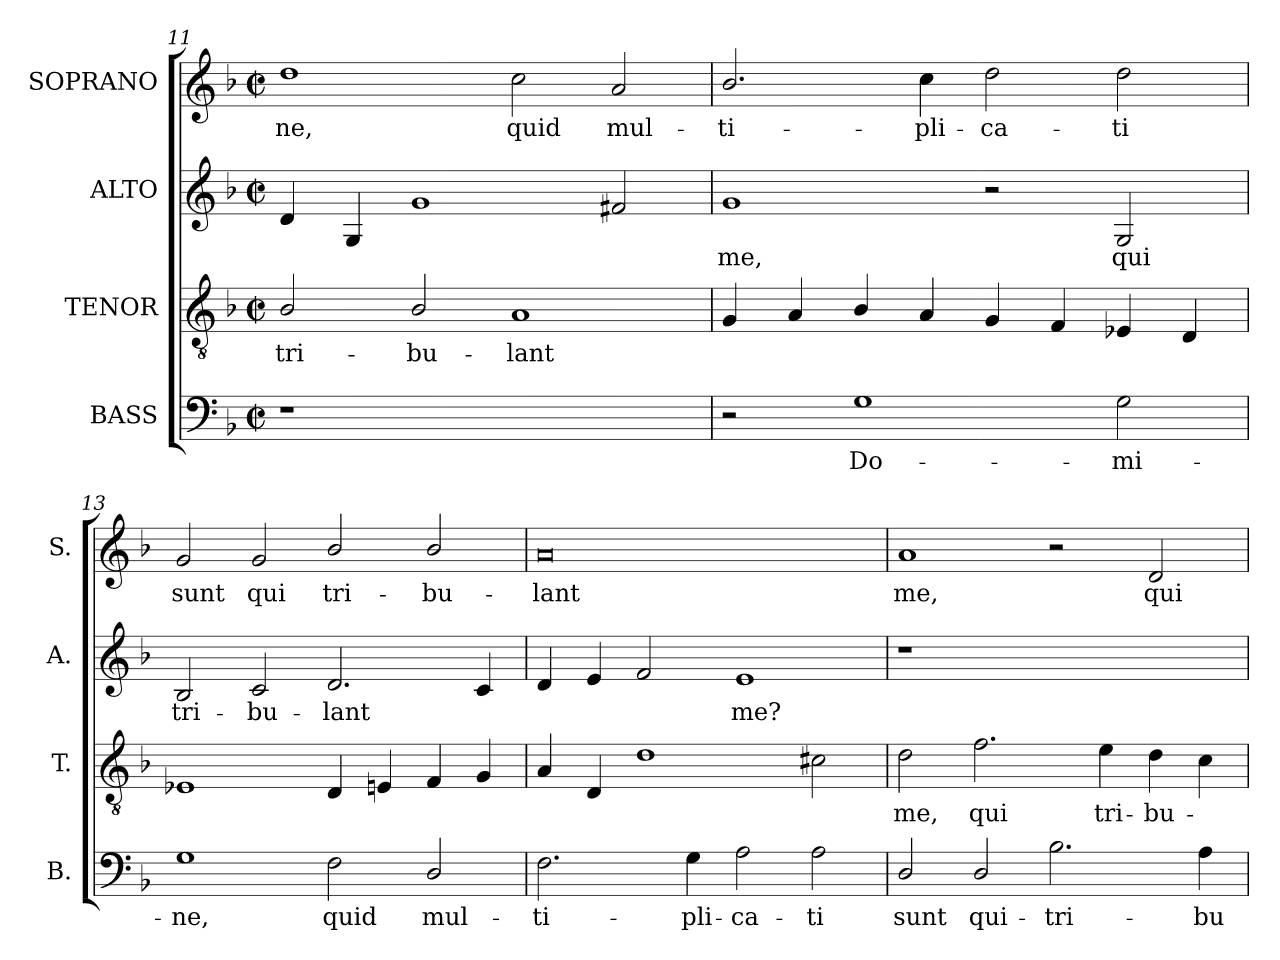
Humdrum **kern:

**kern	**text	**kern	**text	**kern	**text	**kern	**text
*part4	*part4	*part3	*part3	*part2	*part2	*part1	*part1
*staff4	*staff4	*staff3	*staff3	*staff2	*staff2	*staff1	*staff1
*I"BASS	*	*I"TENOR	*	*I"ALTO	*	*I"SOPRANO	*
*I'B.	*	*I'T.	*	*I'A.	*	*I'S.	*
!!LO:LB:g=z
*clefF4	*	*clefGv2	*	*clefG2	*	*clefG2	*
*	*	*ITrd7c12	*	*	*	*	*
*k[b-]	*	*k[b-]	*	*k[b-]	*	*k[b-]	*
*F:	*	*F:	*	*F:	*	*F:	*
*M2/2	*	*M2/2	*	*M2/2	*	*M2/2	*
*met(c|)	*	*met(c|)	*	*met(c|)	*	*met(c|)	*
=11	=11	=11	=11	=11	=11	=11	=11
!LO:N:vis=1	!	!	!	!	!	!	!
!	!	!	!LO:LY:b:color=#000000	!	!	!	!
!	!	!	!	!	!	!	!LO:LY:b:color=#000000
1r	.	2BB-i/	tri-	4di/	.	1ddi	-ne,
.	.	.	.	4Gi/	.	.	.
!	!	!	!LO:LY:b:color=#000000	!	!	!	!
.	.	2BB-i/	-bu-	1gi	.	.	.
!	!	!	!LO:LY:b:color=#000000	!	!	!	!
!	!	!	!	!	!	!	!LO:LY:b:color=#000000
1ryy	.	1AAi	-lant	.	.	2cci\	quid
!	!	!	!	!	!	!	!LO:LY:b:color=#000000
.	.	.	.	2f#Xi/	.	2ai/	mul-
=12	=12	=12	=12	=12	=12	=12	=12
!	!	!	!	!	!LO:LY:b:color=#000000	!	!
!	!	!	!	!	!	!	!LO:LY:b:color=#000000
2r	.	4GGi/	.	1gi	me,	2.b-i/	-ti-
.	.	4AAi/	.	.	.	.	.
!	!LO:LY:b:color=#000000	!	!	!	!	!	!
1Gi	Do-	4BB-i/	.	.	.	.	.
!	!	!	!	!	!	!	!LO:LY:b:color=#000000
.	.	4AAi/	.	.	.	4cci\	-pli-
!	!	!	!	!	!	!	!LO:LY:b:color=#000000
.	.	4GGi/	.	2r	.	2ddi\	-ca-
.	.	4FFi/	.	.	.	.	.
!	!LO:LY:b:color=#000000	!	!	!	!	!	!
!	!	!	!	!	!LO:LY:b:color=#000000	!	!
!	!	!	!	!	!	!	!LO:LY:b:color=#000000
2Gi\	-mi-	4EE-Xi/	.	2Gi/	qui	2ddi\	-ti
.	.	4DDi/	.	.	.	.	.
=13	=13	=13	=13	=13	=13	=13	=13
!	!LO:LY:b:color=#000000	!	!	!	!	!	!
!	!	!	!	!	!LO:LY:b:color=#000000	!	!
!	!	!	!	!	!	!	!LO:LY:b:color=#000000
1Gi	-ne,	1EE-Xi	.	2B-i/	tri-	2gi/	sunt
!	!	!	!	!	!LO:LY:b:color=#000000	!	!
!	!	!	!	!	!	!	!LO:LY:b:color=#000000
.	.	.	.	2ci/	-bu-	2gi/	qui
!	!LO:LY:b:color=#000000	!	!	!	!	!	!
!	!	!	!	!	!LO:LY:b:color=#000000	!	!
!	!	!	!	!	!	!	!LO:LY:b:color=#000000
2Fi\	quid	4DDi/	.	2.di/	-lant	2b-i/	tri-
.	.	4EEni/	.	.	.	.	.
!	!LO:LY:b:color=#000000	!	!	!	!	!	!
!	!	!	!	!	!	!	!LO:LY:b:color=#000000
2Di/	mul-	4FFi/	.	.	.	2b-i/	-bu-
.	.	4GGi/	.	4ci/	.	.	.
=14	=14	=14	=14	=14	=14	=14	=14
!	!LO:LY:b:color=#000000	!	!	!	!	!	!
!	!	!	!	!	!	!	!LO:LY:b:color=#000000
2.Fi\	-ti-	4AAi/	.	4di/	.	0ai	-lant
.	.	4DDi/	.	4ei/	.	.	.
.	.	1Di	.	2fi/	.	.	.
!	!LO:LY:b:color=#000000	!	!	!	!	!	!
4Gi\	-pli-	.	.	.	.	.	.
!	!LO:LY:b:color=#000000	!	!	!	!	!	!
!	!	!	!	!	!LO:LY:b:color=#000000	!	!
2Ai\	-ca-	.	.	1ei	me?	.	.
!	!LO:LY:b:color=#000000	!	!	!	!	!	!
2Ai\	-ti	2C#Xi\	.	.	.	.	.
!!LO:PB:g=z
=15	=15	=15	=15	=15	=15	=15	=15
!	!LO:LY:b:color=#000000	!	!	!	!	!	!
!	!	!	!LO:LY:b:color=#000000	!LO:N:vis=1	!	!	!
!	!	!	!	!	!	!	!LO:LY:b:color=#000000
2Di/	sunt	2Di\	me,	1r	.	1ai	me,
!	!LO:LY:b:color=#000000	!	!	!	!	!	!
!	!	!	!LO:LY:b:color=#000000	!	!	!	!
2Di/	qui-	2.Fi\	qui	.	.	.	.
!	!LO:LY:b:color=#000000	!	!	!	!	!	!
2.B-i\	-tri-	.	.	1ryy	.	2r	.
!	!	!	!LO:LY:b:color=#000000	!	!	!	!
.	.	4Ei\	tri-	.	.	.	.
!	!	!	!LO:LY:b:color=#000000	!	!	!	!
!	!	!	!	!	!	!	!LO:LY:b:color=#000000
.	.	4Di\	-bu-	.	.	2di/	qui
!	!LO:LY:b:color=#000000	!	!	!	!	!	!
4Ai\	-bu-	4Ci\	.	.	.	.	.
=	=	=	=	=	=	=	=
*-	*-	*-	*-	*-	*-	*-	*-
